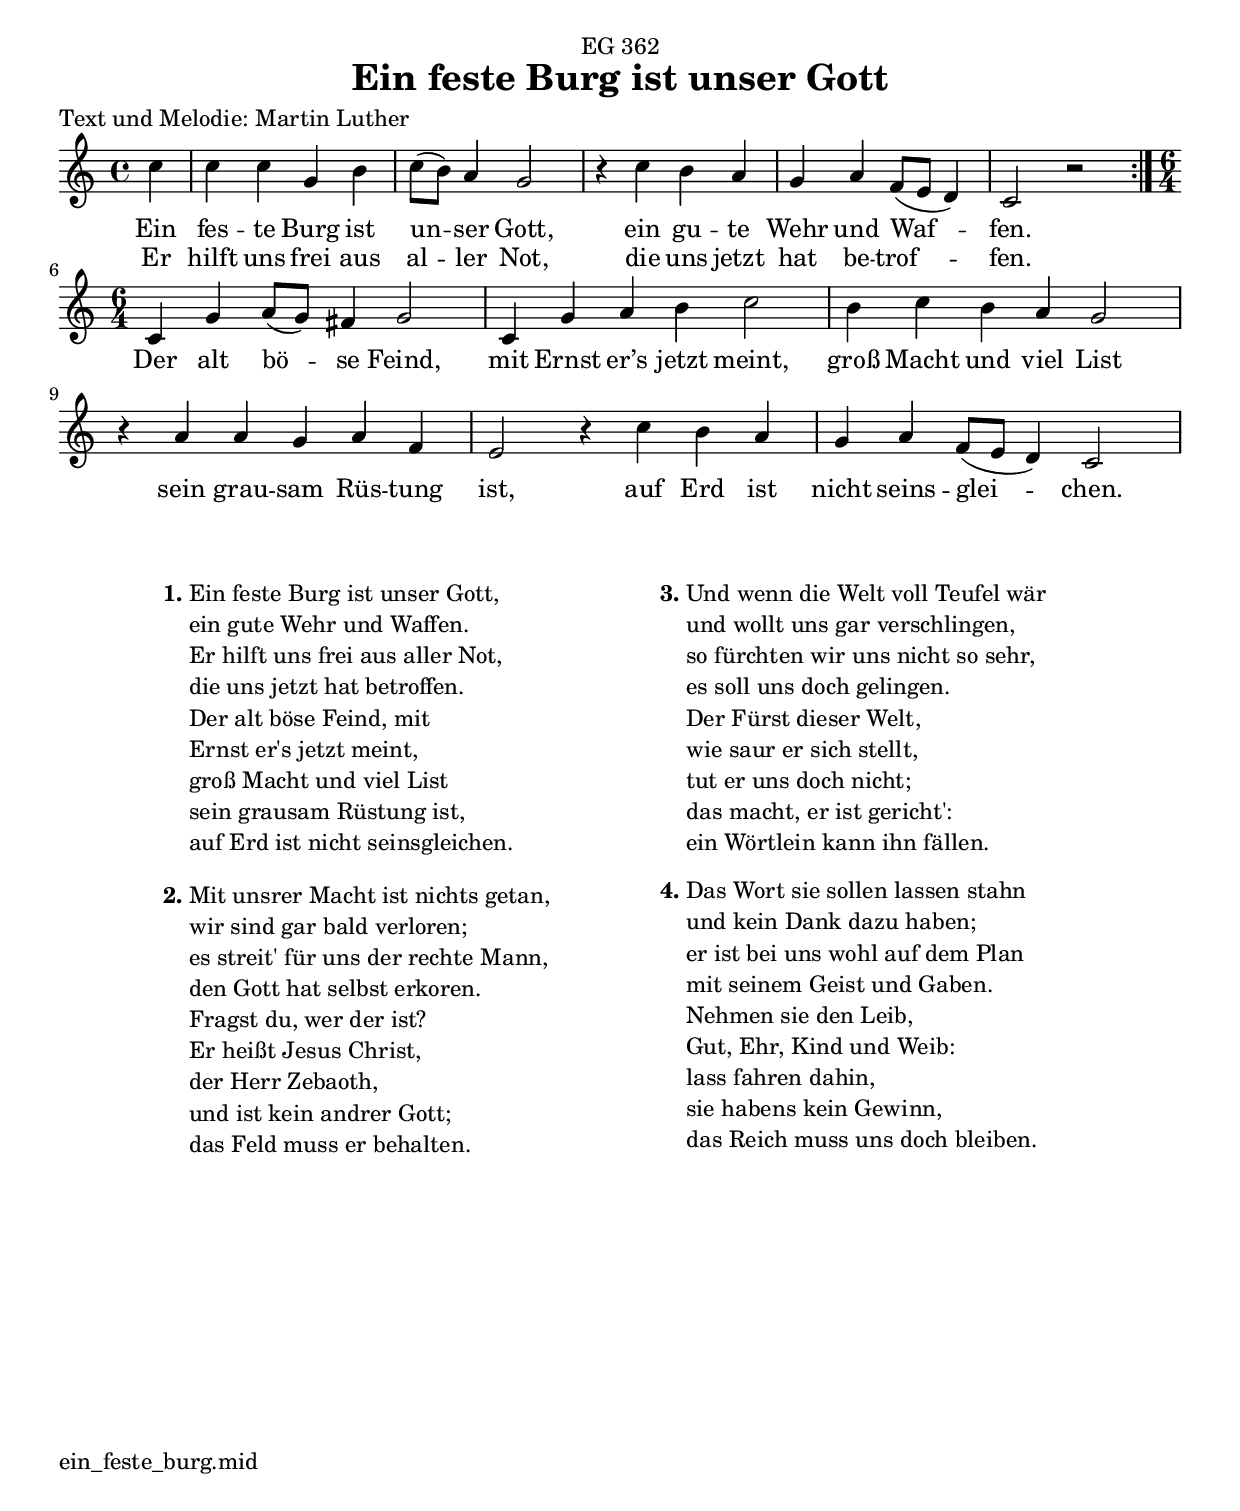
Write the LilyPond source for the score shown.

\version "2.24.4"
\bookpart {
  \tocItem \markup  "Ein feste Burg ist unser Gott"
\header { tagline = ##f 
  dedication = "EG 362"
  title = "Ein feste Burg ist unser Gott"
  poet = "Text und Melodie: Martin Luther"
}

\score {
  \layout {
    indent = 0
%    \context { \Staff \remove Bar_engraver } 
  }
  \midi {}
  <<
  \relative c'' {
%\override Staff.BarLine.stencil = ##f
%\omit Staff.BarLine
  \time 4/4
  \key c \major
     \repeat volta 2 {
     \partial 4
	 c4
     c c g b
	 c8(b) a4 g2 r4
	 c4 b a
	 g a
     f8 (e d4)
	 c2 r2	 
     } \break
	\time 6/4
%	\partial 4
	c4
	g'4 a8( g) fis4 g2
	c,4 g' a b c2
    b4 c b a g2  \break
    r4 a4 a g a f4
	e2 r4 c'4 b a g a f8( e d4) c2
  }  
>>
  \addlyrics {
  <<{
  Ein fes -- te Burg ist un -- ser Gott,
  ein gu -- te Wehr und Waf -- fen.
  }
  \new Lyrics {
    Er hilft uns frei aus al -- ler Not,
    die uns jetzt hat be -- trof -- fen.
  }
  >>
  Der alt bö -- se Feind,
  mit Ernst er’s jetzt meint,
  groß Macht und viel List
  sein grau -- sam Rüs -- tung ist,
  auf Erd ist nicht seins -- glei -- chen.
  }
}
\markup {
  \vspace #3
  \line {
    \hspace #10
      \column{
        \line{
        \bold "1."
        \column {
"Ein feste Burg ist unser Gott,"
"ein gute Wehr und Waffen."
"Er hilft uns frei aus aller Not,"
"die uns jetzt hat betroffen."
"Der alt böse Feind, mit"
"Ernst er's jetzt meint,"
"groß Macht und viel List"
"sein grausam Rüstung ist,"
"auf Erd ist nicht seinsgleichen."
              }}
        \vspace #1
        \line {              
        \bold "2."
        \column {
"Mit unsrer Macht ist nichts getan,"
"wir sind gar bald verloren;"
"es streit' für uns der rechte Mann,"
"den Gott hat selbst erkoren."
"Fragst du, wer der ist?"
"Er heißt Jesus Christ,"
"der Herr Zebaoth,"
"und ist kein andrer Gott;"
"das Feld muss er behalten."
             }}
           }
      \hspace #10           
      \column {
        \line {
        \bold "3."
        \column {
"Und wenn die Welt voll Teufel wär"
"und wollt uns gar verschlingen,"
"so fürchten wir uns nicht so sehr,"
"es soll uns doch gelingen."
"Der Fürst dieser Welt,"
"wie saur er sich stellt,"
"tut er uns doch nicht;"
"das macht, er ist gericht':"
"ein Wörtlein kann ihn fällen."
              }}
      \vspace #1
      \line {
      \bold "4."
      \column {
"Das Wort sie sollen lassen stahn"
"und kein Dank dazu haben;"
"er ist bei uns wohl auf dem Plan"
"mit seinem Geist und Gaben."
"Nehmen sie den Leib,"
"Gut, Ehr, Kind und Weib:"
"lass fahren dahin,"
"sie habens kein Gewinn,"
"das Reich muss uns doch bleiben."
            }}
    }
  }
 }

\markup{
 \vspace #10
 \with-url  #"http:///edgar-saenger.eu/musik/gesangbuch/src/ein_feste_burg/ein_feste_burg/ein_feste_burg.mid"
                                                                                         {ein_feste_burg.mid}
 }

}